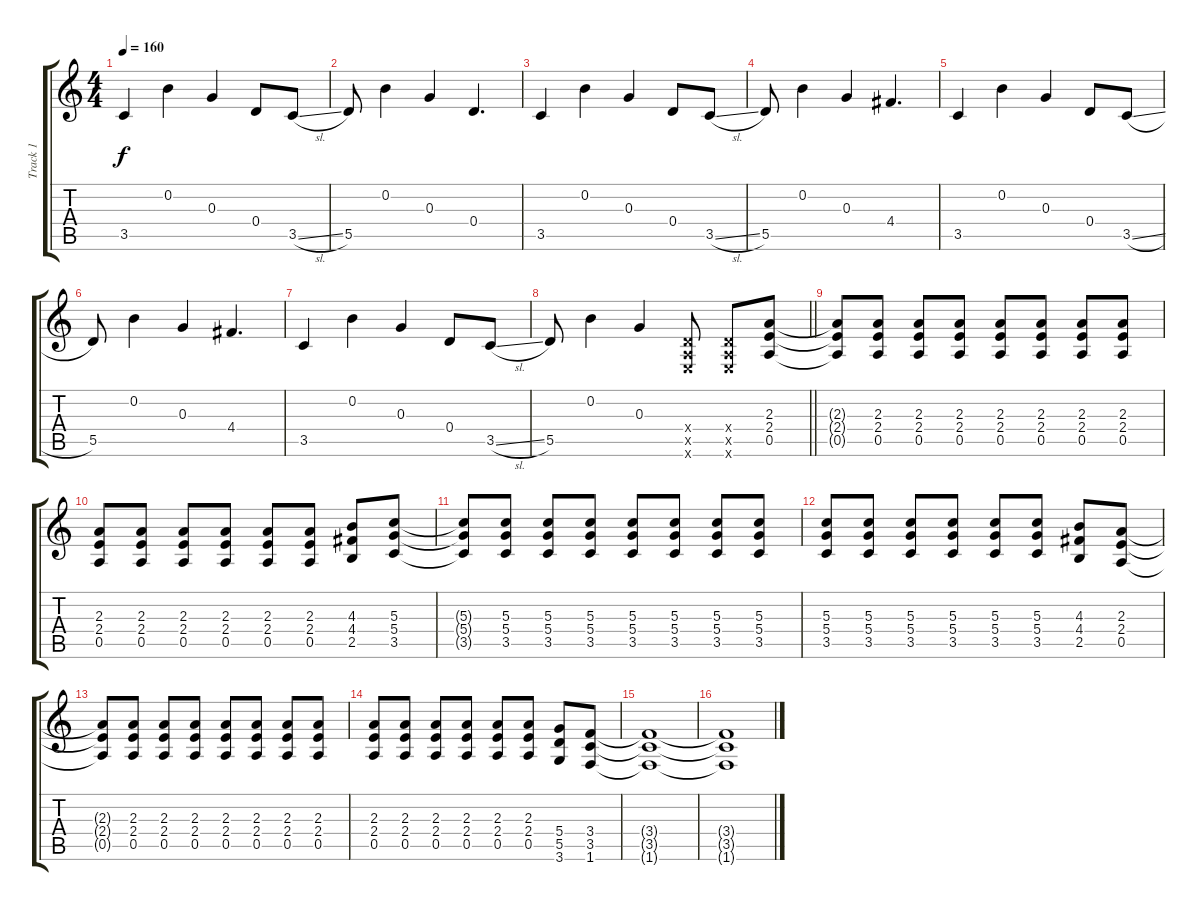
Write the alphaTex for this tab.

\track ("Track 1" "Track 1") {instrument distortionguitar}
\staff {score tabs}
\tuning (E4 B3 G3 D3 A2 E2) {hide}
\ts (4 4)
\tempo 160
\clef g2
\ks c
3.5.4{dy f instrument acousticguitarsteel} 0.2.4 0.3.4 0.4.8 3.5{sl}.8 |
5.5.8 0.2.4 0.3.4 0.4.4{d} |
3.5.4 0.2.4 0.3.4 0.4.8 3.5{sl}.8 |
5.5.8 0.2.4 0.3.4 4.4.4{d} |
3.5.4 0.2.4 0.3.4 0.4.8 3.5{sl}.8 |
5.5.8 0.2.4 0.3.4 4.4.4{d} |
3.5.4 0.2.4 0.3.4 0.4.8 3.5{sl}.8 |
\barLineRight lightlight
5.5.8 0.2.4 0.3.4 (0.4{x} 0.5{x} 0.6{x}).8{instrument distortionguitar} (0.4{x} 0.5{x} 0.6{x}).8 (2.3 2.4 0.5).8 |
(2.3{t} 2.4{t} 0.5{t}).8 (2.3 2.4 0.5).8 (2.3 2.4 0.5).8 (2.3 2.4 0.5).8 (2.3 2.4 0.5).8 (2.3 2.4 0.5).8 (2.3 2.4 0.5).8 (2.3 2.4 0.5).8 |
(2.3 2.4 0.5).8 (2.3 2.4 0.5).8 (2.3 2.4 0.5).8 (2.3 2.4 0.5).8 (2.3 2.4 0.5).8 (2.3 2.4 0.5).8 (4.3 4.4 2.5).8 (5.3 5.4 3.5).8 |
(5.3{t} 5.4{t} 3.5{t}).8 (5.3 5.4 3.5).8 (5.3 5.4 3.5).8 (5.3 5.4 3.5).8 (5.3 5.4 3.5).8 (5.3 5.4 3.5).8 (5.3 5.4 3.5).8 (5.3 5.4 3.5).8 |
(5.3 5.4 3.5).8 (5.3 5.4 3.5).8 (5.3 5.4 3.5).8 (5.3 5.4 3.5).8 (5.3 5.4 3.5).8 (5.3 5.4 3.5).8 (4.3 4.4 2.5).8 (2.3 2.4 0.5).8 |
(2.3{t} 2.4{t} 0.5{t}).8 (2.3 2.4 0.5).8 (2.3 2.4 0.5).8 (2.3 2.4 0.5).8 (2.3 2.4 0.5).8 (2.3 2.4 0.5).8 (2.3 2.4 0.5).8 (2.3 2.4 0.5).8 |
(2.3 2.4 0.5).8 (2.3 2.4 0.5).8 (2.3 2.4 0.5).8 (2.3 2.4 0.5).8 (2.3 2.4 0.5).8 (2.3 2.4 0.5).8 (5.4 5.5 3.6).8 (3.4 3.5 1.6).8 |
(3.4{t} 3.5{t} 1.6{t}).1 |
(3.4{t} 3.5{t} 1.6{t}).1
